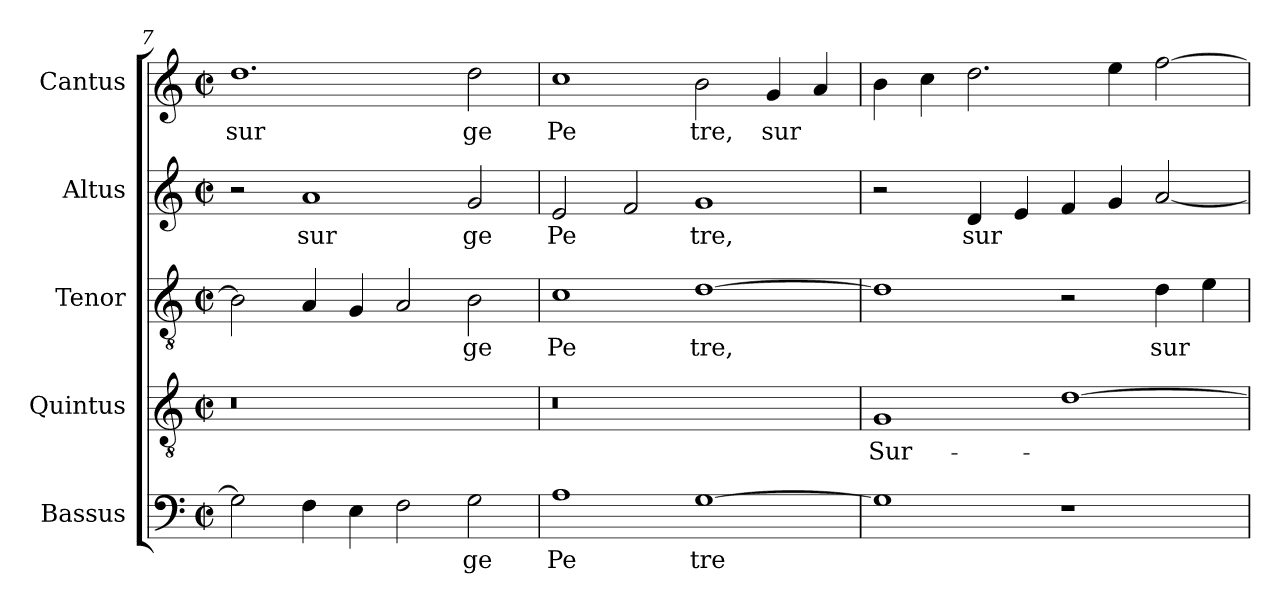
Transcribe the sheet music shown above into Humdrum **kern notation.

**kern	**text	**kern	**text	**kern	**text	**kern	**text	**kern	**text
*part5	*part5	*part4	*part4	*part3	*part3	*part2	*part2	*part1	*part1
*staff5	*staff5	*staff4	*staff4	*staff3	*staff3	*staff2	*staff2	*staff1	*staff1
*I"Bassus	*	*I"Quintus	*	*I"Tenor	*	*I"Altus	*	*I"Cantus	*
!!LO:LB:g=z
*clefF4	*	*clefGv2	*	*clefGv2	*	*clefG2	*	*clefG2	*
*M2/2	*	*M2/2	*	*M2/2	*	*M2/2	*	*M2/2	*
*met(c|)	*	*met(c|)	*	*met(c|)	*	*met(c|)	*	*met(c|)	*
=7	=7	=7	=7	=7	=7	=7	=7	=7	=7
!	!	!	!	!	!	!	!	!	!LO:LY:b:cj
2G\]	.	0r	.	2B\]	.	2r	.	1.dd	sur
!	!	!	!	!	!	!	!LO:LY:b:cj	!	!
4F\	.	.	.	4A/	.	1a	sur	.	.
4E\	.	.	.	4G/	.	.	.	.	.
2F\	.	.	.	2A/	.	.	.	.	.
!	!LO:LY:b:cj	!	!	!	!LO:LY:b:cj	!	!LO:LY:b:cj	!	!LO:LY:b:cj
2G\	ge	.	.	2B\	ge	2g/	ge	2dd\	ge
=8	=8	=8	=8	=8	=8	=8	=8	=8	=8
!	!LO:LY:b:cj	!	!	!	!LO:LY:b:cj	!	!LO:LY:b:cj	!	!LO:LY:b:cj
1A	Pe	0r	.	1c	Pe	2e/	Pe	1cc	Pe
.	.	.	.	.	.	2f/	.	.	.
!	!LO:LY:b:cj	!	!	!	!LO:LY:b:cj	!	!LO:LY:b:cj	!	!LO:LY:b:cj
[>1G	tre	.	.	[>1d	tre,	1g	tre,	2b\	tre,
!	!	!	!	!	!	!	!	!	!LO:LY:b
.	.	.	.	.	.	.	.	4g/	sur
.	.	.	.	.	.	.	.	4a/	.
=9	=9	=9	=9	=9	=9	=9	=9	=9	=9
!	!	!	!LO:LY:b	!	!	!	!	!	!
1G]	.	1G	Sur-	1d]	.	2r	.	4b\	.
.	.	.	.	.	.	.	.	4cc\	.
!	!	!	!	!	!	!	!LO:LY:b	!	!
.	.	.	.	.	.	4d/	sur	2.dd\	.
.	.	.	.	.	.	4e/	.	.	.
1r	.	[>1d	.	2r	.	4f/	.	.	.
.	.	.	.	.	.	4g/	.	4ee\	.
!	!	!	!	!	!LO:LY:b	!	!	!	!
.	.	.	.	4d\	sur	[<2a/	.	[>2ff\	.
.	.	.	.	4e\	.	.	.	.	.
=	=	=	=	=	=	=	=	=	=
*-	*-	*-	*-	*-	*-	*-	*-	*-	*-
